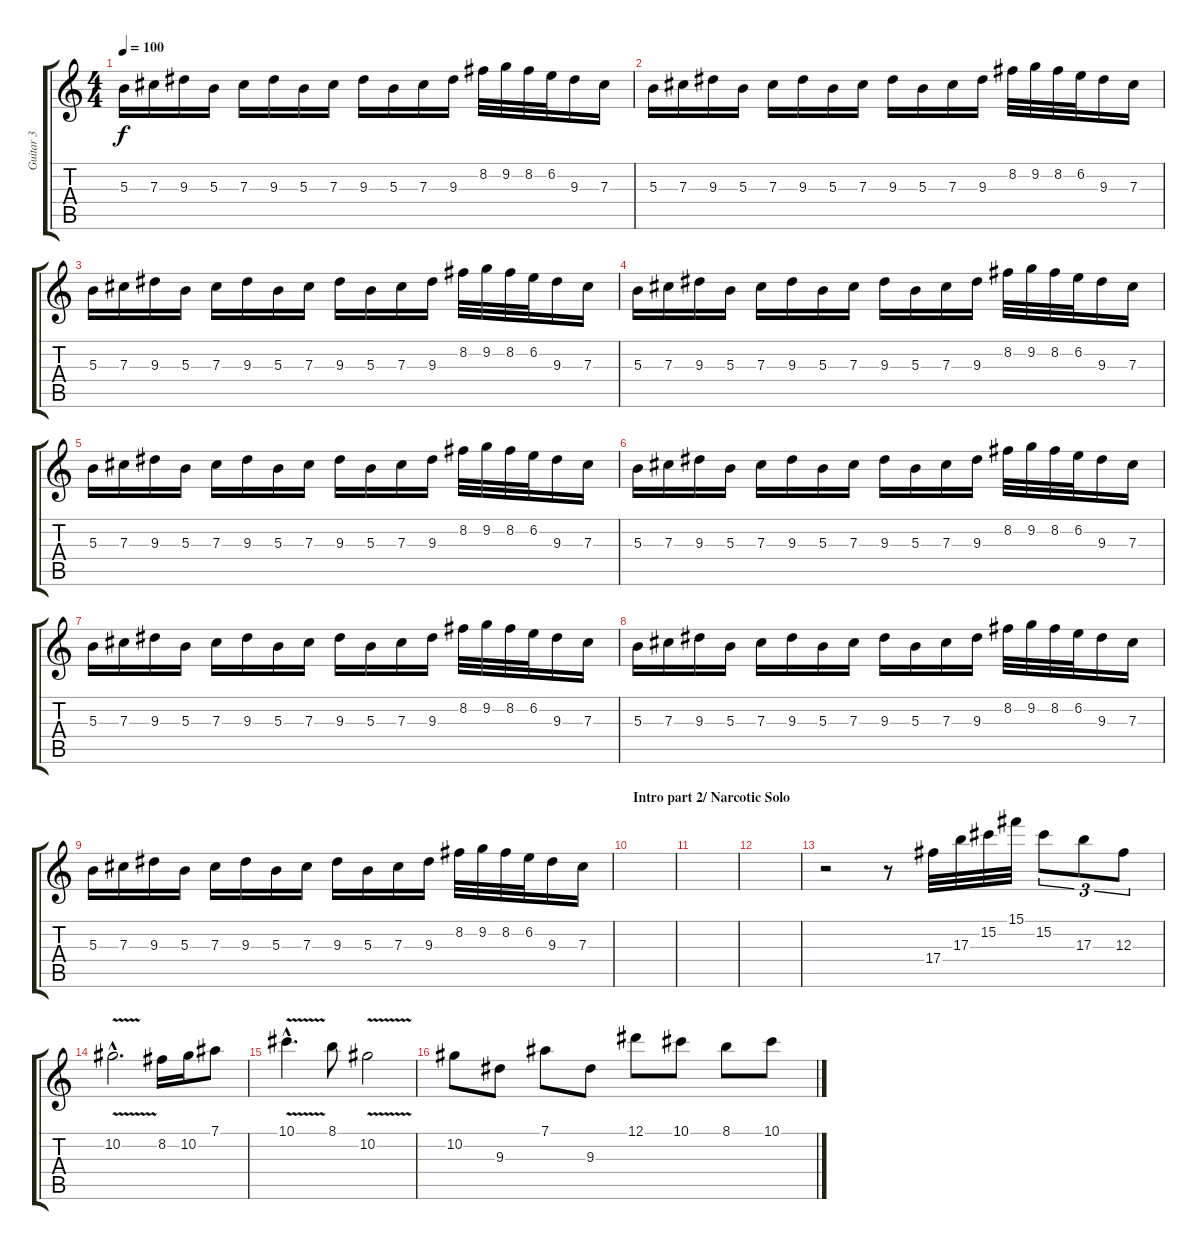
\track ("Guitar 3" "Guitar 3") {instrument distortionguitar}
\staff {score tabs}
\tuning (Eb4 Bb3 Gb3 Db3 Ab2 Eb2) {hide}
\ts (4 4)
\tempo 100
\clef g2
\ks c
5.3.16{dy f} 7.3.16 9.3.16 5.3.16 7.3.16 9.3.16 5.3.16 7.3.16 9.3.16 5.3.16 7.3.16 9.3.16 8.2.32 9.2.32 8.2.32 6.2.32 9.3.16 7.3.16 |
5.3.16 7.3.16 9.3.16 5.3.16 7.3.16 9.3.16 5.3.16 7.3.16 9.3.16 5.3.16 7.3.16 9.3.16 8.2.32 9.2.32 8.2.32 6.2.32 9.3.16 7.3.16 |
5.3.16 7.3.16 9.3.16 5.3.16 7.3.16 9.3.16 5.3.16 7.3.16 9.3.16 5.3.16 7.3.16 9.3.16 8.2.32 9.2.32 8.2.32 6.2.32 9.3.16 7.3.16 |
5.3.16 7.3.16 9.3.16 5.3.16 7.3.16 9.3.16 5.3.16 7.3.16 9.3.16 5.3.16 7.3.16 9.3.16 8.2.32 9.2.32 8.2.32 6.2.32 9.3.16 7.3.16 |
5.3.16 7.3.16 9.3.16 5.3.16 7.3.16 9.3.16 5.3.16 7.3.16 9.3.16 5.3.16 7.3.16 9.3.16 8.2.32 9.2.32 8.2.32 6.2.32 9.3.16 7.3.16 |
5.3.16 7.3.16 9.3.16 5.3.16 7.3.16 9.3.16 5.3.16 7.3.16 9.3.16 5.3.16 7.3.16 9.3.16 8.2.32 9.2.32 8.2.32 6.2.32 9.3.16 7.3.16 |
5.3.16 7.3.16 9.3.16 5.3.16 7.3.16 9.3.16 5.3.16 7.3.16 9.3.16 5.3.16 7.3.16 9.3.16 8.2.32 9.2.32 8.2.32 6.2.32 9.3.16 7.3.16 |
5.3.16 7.3.16 9.3.16 5.3.16 7.3.16 9.3.16 5.3.16 7.3.16 9.3.16 5.3.16 7.3.16 9.3.16 8.2.32 9.2.32 8.2.32 6.2.32 9.3.16 7.3.16 |
5.3.16 7.3.16 9.3.16 5.3.16 7.3.16 9.3.16 5.3.16 7.3.16 9.3.16 5.3.16 7.3.16 9.3.16 8.2.32 9.2.32 8.2.32 6.2.32 9.3.16 7.3.16 |
\section ("" "Intro part 2/ Narcotic Solo")
|
|
|
r.2 r.8 17.4.32 17.3.32 15.2.32 15.1.32 15.2.8{tu (3 2)} 17.3.8{tu (3 2)} 12.3.8{tu (3 2)} |
10.2{v hac}.2{d} 8.2.16 10.2.16 7.1.8 |
10.1{v hac}.4{d} 8.1.8 10.2{v}.2 |
10.2.8 9.3.8 7.1.8 9.3.8 12.1.8 10.1.8 8.1.8 10.1.8
